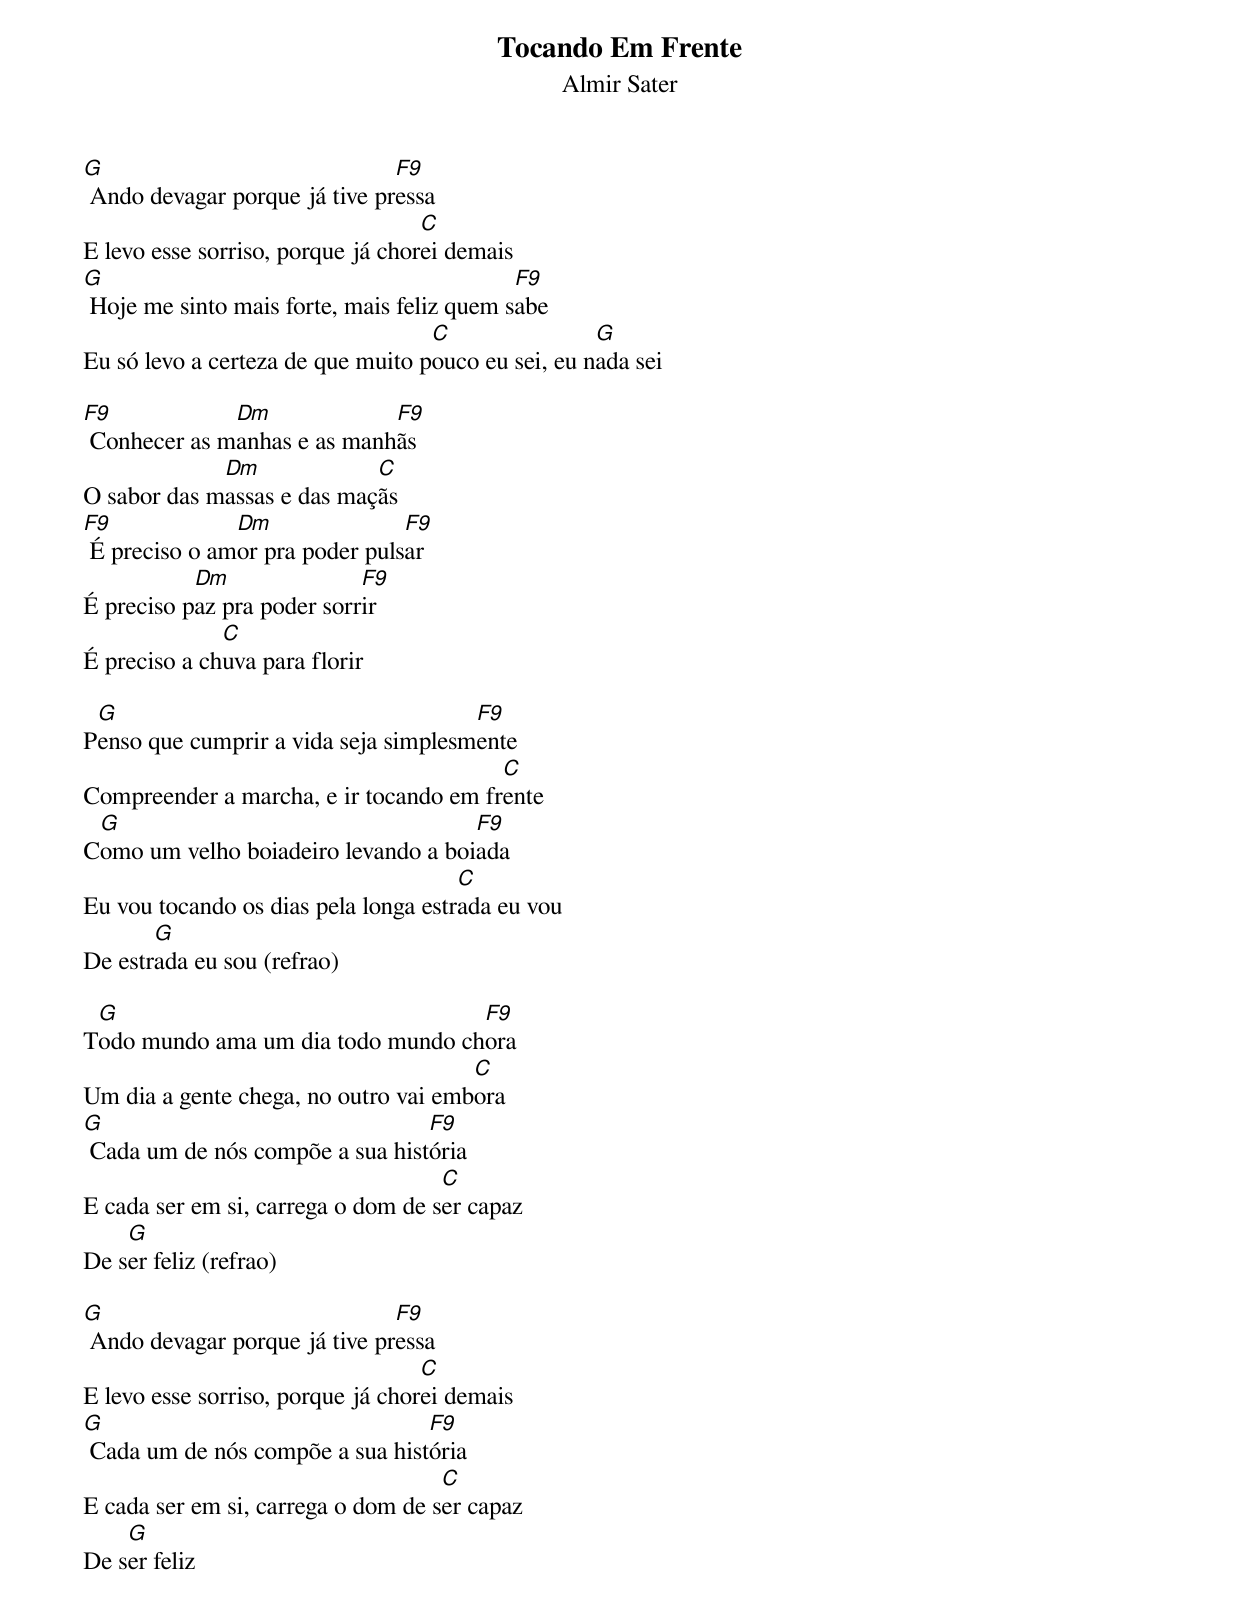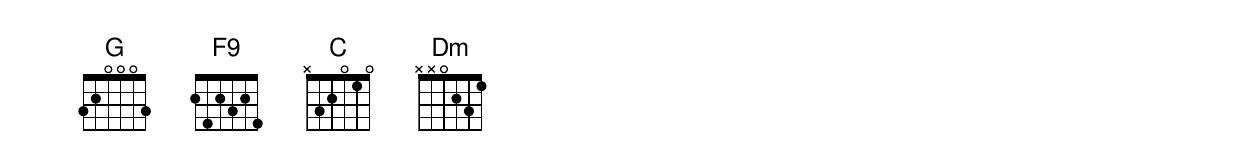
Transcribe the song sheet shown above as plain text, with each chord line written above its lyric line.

Tocando Em Frente
Almir Sater

G                              F9
 Ando devagar porque já tive pressa
                                   C
E levo esse sorriso, porque já chorei demais
G                                           F9
 Hoje me sinto mais forte, mais feliz quem sabe
                                   C                G
Eu só levo a certeza de que muito pouco eu sei, eu nada sei

F9            Dm             F9
 Conhecer as manhas e as manhãs
             Dm             C
O sabor das massas e das maçãs
F9             Dm               F9
 É preciso o amor pra poder pulsar
           Dm               F9
É preciso paz pra poder sorrir
              C
É preciso a chuva para florir

 G                                    F9
Penso que cumprir a vida seja simplesmente
                                        C
Compreender a marcha, e ir tocando em frente
 G                                   F9
Como um velho boiadeiro levando a boiada
                                      C
Eu vou tocando os dias pela longa estrada eu vou
       G
De estrada eu sou (refrao)

 G                                 F9
Todo mundo ama um dia todo mundo chora
                                      C
Um dia a gente chega, no outro vai embora
G                                F9
 Cada um de nós compõe a sua história
                                    C
E cada ser em si, carrega o dom de ser capaz
    G
De ser feliz (refrao)

G                              F9
 Ando devagar porque já tive pressa
                                   C
E levo esse sorriso, porque já chorei demais
G                                F9
 Cada um de nós compõe a sua história
                                    C
E cada ser em si, carrega o dom de ser capaz
    G
De ser feliz
